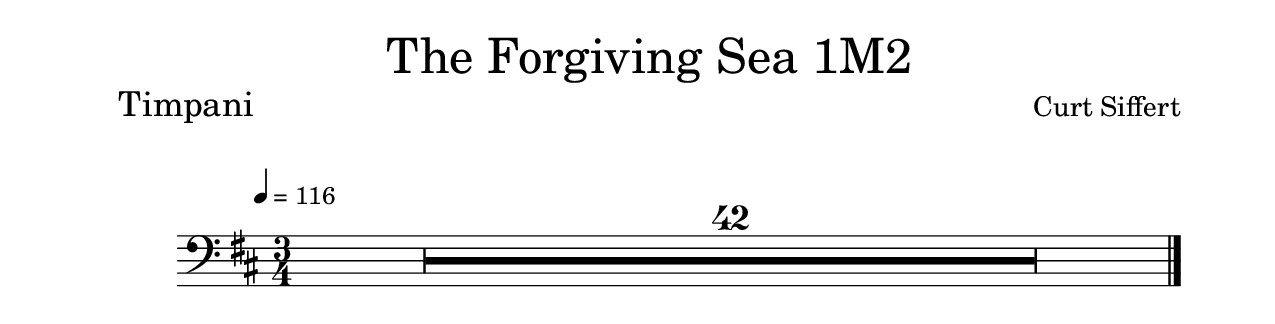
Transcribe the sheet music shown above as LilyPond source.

\version "2.18.0"
\include "english.ly"
\include "../lib/parts.ily"

\paper {
	ragged-last-bottom = ##t
	ragged-right = ##f
}

\header {
  	instrument = "Timpani"
}

\version "2.18.0"
\include "english.ly"

timpaniNotes = \relative c, {

	\time 3/4
	\key d \major
	\clef bass
	\set tieWaitForNote = ##t

	R2.*42
	
	\bar "|."
		
}


{ 
	\everyPartScore
	\timpaniNotes	
}	
